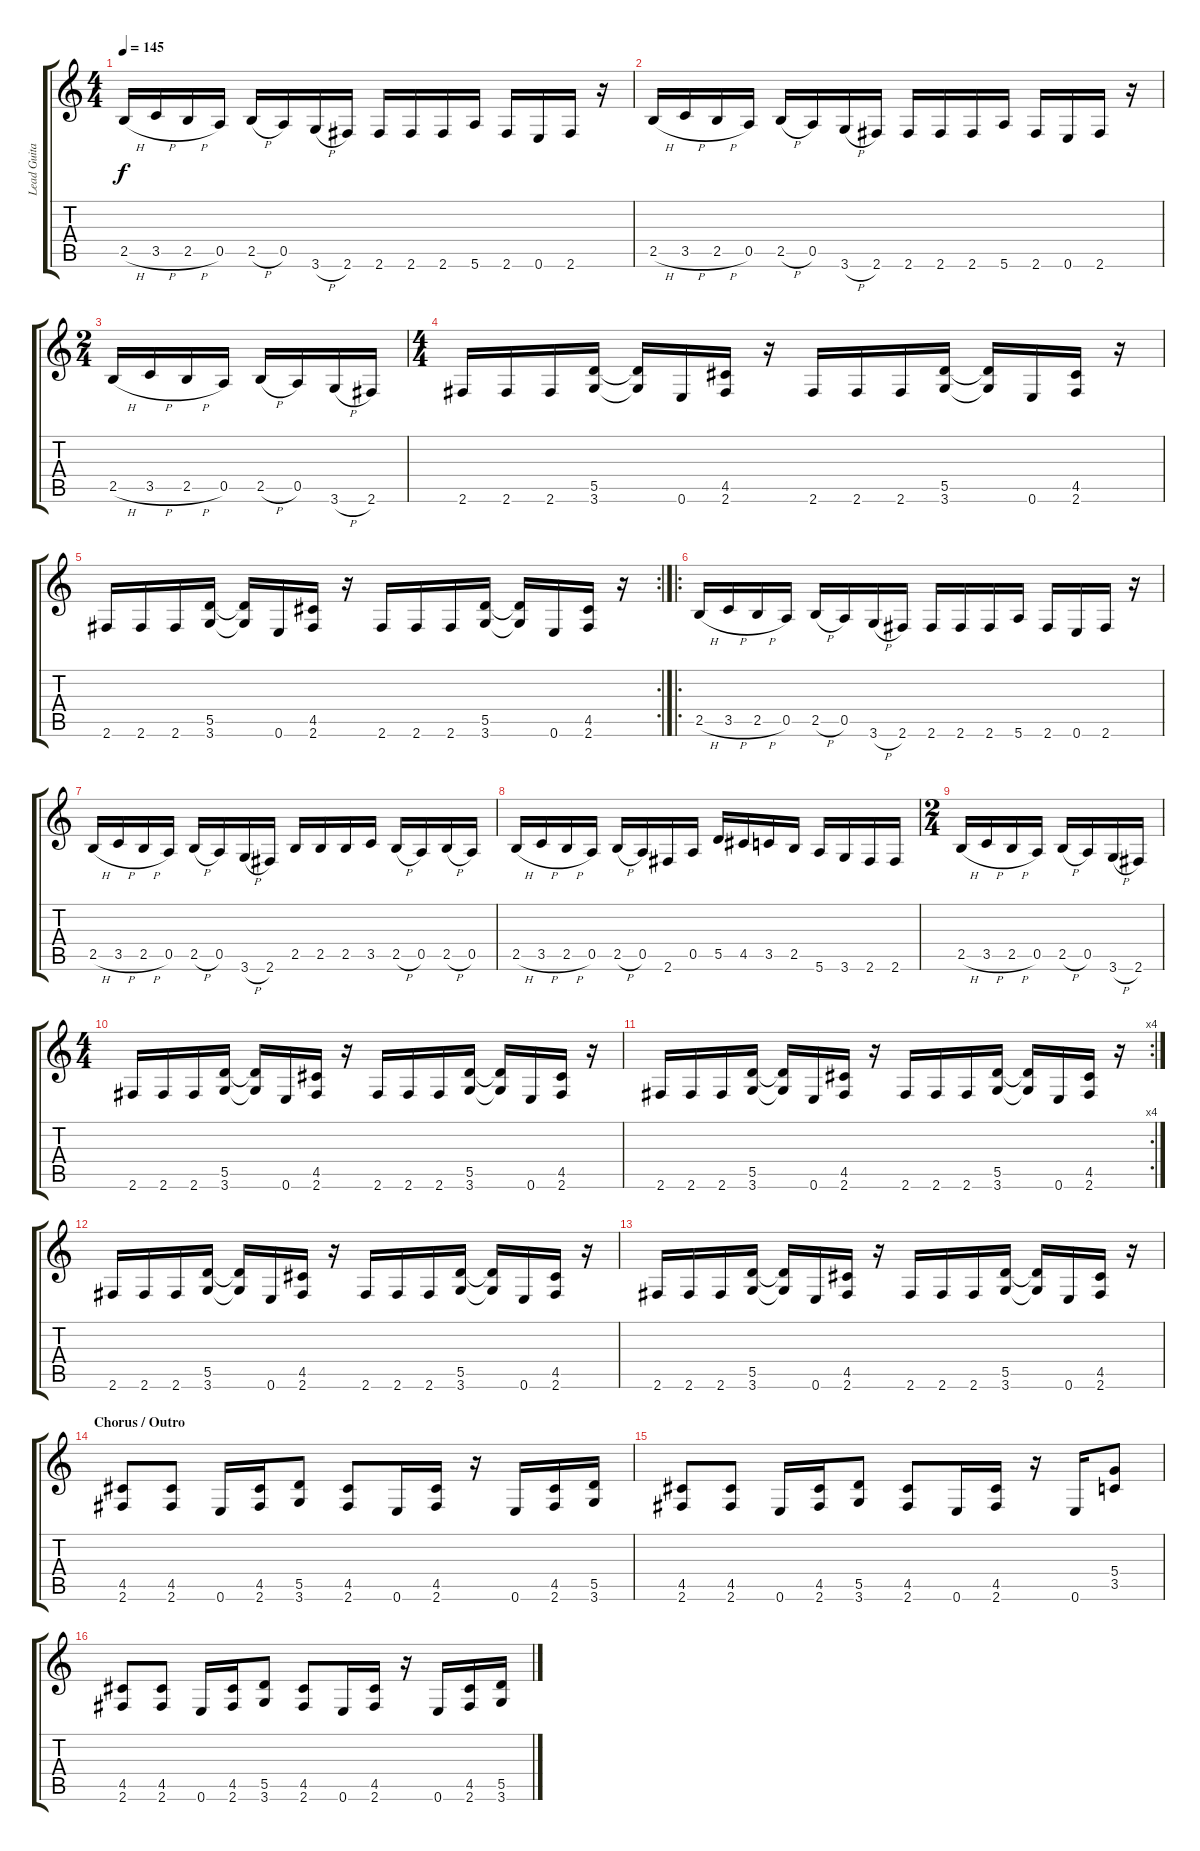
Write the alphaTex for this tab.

\track ("Lead Guitar (Marty Friedman)" "Lead Guita") {instrument distortionguitar}
\staff {score tabs}
\tuning (E4 B3 G3 D3 A2 E2) {hide}
\ts (4 4)
\tempo 145
\clef g2
\ks c
2.5{h}.16{dy f} 3.5{h}.16 2.5{h}.16 0.5.16 2.5{h}.16 0.5.16 3.6{h}.16 2.6.16 2.6.16 2.6.16 2.6.16 5.6.16 2.6.16 0.6.16 2.6.16 r.16 |
2.5{h}.16 3.5{h}.16 2.5{h}.16 0.5.16 2.5{h}.16 0.5.16 3.6{h}.16 2.6.16 2.6.16 2.6.16 2.6.16 5.6.16 2.6.16 0.6.16 2.6.16 r.16 |
\ts (2 4)
2.5{h}.16 3.5{h}.16 2.5{h}.16 0.5.16 2.5{h}.16 0.5.16 3.6{h}.16 2.6.16 |
\ts (4 4)
2.6.16 2.6.16 2.6.16 (5.5 3.6).16 (5.5{t} 3.6{t}).16 0.6.16 (4.5 2.6).16 r.16 2.6.16 2.6.16 2.6.16 (5.5 3.6).16 (5.5{t} 3.6{t}).16 0.6.16 (4.5 2.6).16 r.16 |
\rc 2
2.6.16 2.6.16 2.6.16 (5.5 3.6).16 (5.5{t} 3.6{t}).16 0.6.16 (4.5 2.6).16 r.16 2.6.16 2.6.16 2.6.16 (5.5 3.6).16 (5.5{t} 3.6{t}).16 0.6.16 (4.5 2.6).16 r.16 |
\ro
2.5{h}.16 3.5{h}.16 2.5{h}.16 0.5.16 2.5{h}.16 0.5.16 3.6{h}.16 2.6.16 2.6.16 2.6.16 2.6.16 5.6.16 2.6.16 0.6.16 2.6.16 r.16 |
2.5{h}.16 3.5{h}.16 2.5{h}.16 0.5.16 2.5{h}.16 0.5.16 3.6{h}.16 2.6.16 2.5.16 2.5.16 2.5.16 3.5.16 2.5{h}.16 0.5.16 2.5{h}.16 0.5.16 |
2.5{h}.16 3.5{h}.16 2.5{h}.16 0.5.16 2.5{h}.16 0.5.16 2.6.16 0.5.16 5.5.16 4.5.16 3.5.16 2.5.16 5.6.16 3.6.16 2.6.16 2.6.16 |
\ts (2 4)
2.5{h}.16 3.5{h}.16 2.5{h}.16 0.5.16 2.5{h}.16 0.5.16 3.6{h}.16 2.6.16 |
\ts (4 4)
2.6.16 2.6.16 2.6.16 (5.5 3.6).16 (5.5{t} 3.6{t}).16 0.6.16 (4.5 2.6).16 r.16 2.6.16 2.6.16 2.6.16 (5.5 3.6).16 (5.5{t} 3.6{t}).16 0.6.16 (4.5 2.6).16 r.16 |
\rc 4
2.6.16 2.6.16 2.6.16 (5.5 3.6).16 (5.5{t} 3.6{t}).16 0.6.16 (4.5 2.6).16 r.16 2.6.16 2.6.16 2.6.16 (5.5 3.6).16 (5.5{t} 3.6{t}).16 0.6.16 (4.5 2.6).16 r.16 |
2.6.16 2.6.16 2.6.16 (5.5 3.6).16 (5.5{t} 3.6{t}).16 0.6.16 (4.5 2.6).16 r.16 2.6.16 2.6.16 2.6.16 (5.5 3.6).16 (5.5{t} 3.6{t}).16 0.6.16 (4.5 2.6).16 r.16 |
2.6.16 2.6.16 2.6.16 (5.5 3.6).16 (5.5{t} 3.6{t}).16 0.6.16 (4.5 2.6).16 r.16 2.6.16 2.6.16 2.6.16 (5.5 3.6).16 (5.5{t} 3.6{t}).16 0.6.16 (4.5 2.6).16 r.16 |
\section ("" "Chorus / Outro")
(4.5 2.6).8 (4.5 2.6).8 0.6.16 (4.5 2.6).16 (5.5 3.6).8 (4.5 2.6).8 0.6.16 (4.5 2.6).16 r.16 0.6.16 (4.5 2.6).16 (5.5 3.6).16 |
(4.5 2.6).8 (4.5 2.6).8 0.6.16 (4.5 2.6).16 (5.5 3.6).8 (4.5 2.6).8 0.6.16 (4.5 2.6).16 r.16 0.6.16 (5.4 3.5).8 |
(4.5 2.6).8 (4.5 2.6).8 0.6.16 (4.5 2.6).16 (5.5 3.6).8 (4.5 2.6).8 0.6.16 (4.5 2.6).16 r.16 0.6.16 (4.5 2.6).16 (5.5 3.6).16
